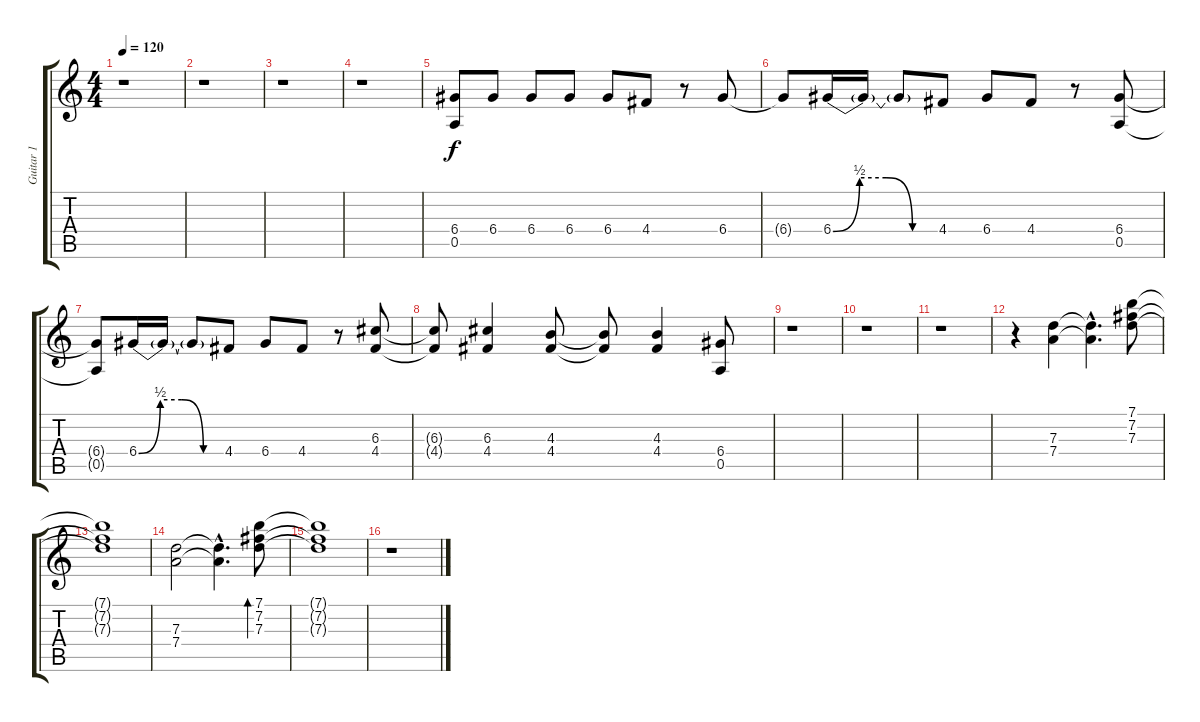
\track ("Guitar 1" "Guitar 1") {instrument distortionguitar}
\staff {score tabs}
\tuning (E4 B3 G3 D3 A2 E2) {hide}
\ts (4 4)
\tempo 120
\clef g2
\ks c
r.1{dy f} |
r.1 |
r.1 |
r.1 |
(6.4 0.5).8 6.4.8 6.4.8 6.4.8 6.4.8 4.4.8 r.8 6.4.8 |
6.4{t}.8 6.4{be (custom 0 0 15 2 30 2 45 0 60 0)}.16 6.4{t}.16 6.4{t}.8 4.4.8 6.4.8 4.4.8 r.8 (6.4 0.5).8 |
(6.4{t} 0.5{t}).8 6.4{be (custom 0 0 15 2 30 2 45 0 60 0)}.16 6.4{t}.16 6.4{t}.8 4.4.8 6.4.8 4.4.8 r.8 (6.3 4.4).8 |
(6.3{t} 4.4{t}).8 (6.3 4.4).4 (4.3 4.4).8 (4.3{t} 4.4{t}).8 (4.3 4.4).4 (6.4 0.5).8 |
r.1 |
r.1 |
r.1 |
r.4 (7.3 7.4).4 (7.3{hac t} 7.4{hac t}).4{d} (7.1 7.2 7.3).8 |
(7.1{t} 7.2{t} 7.3{t}).1 |
(7.3 7.4).2 (7.3{hac t} 7.4{hac t}).4{d} (7.1 7.2 7.3).8{bd 60} |
(7.1{t} 7.2{t} 7.3{t}).1 |
r.1
